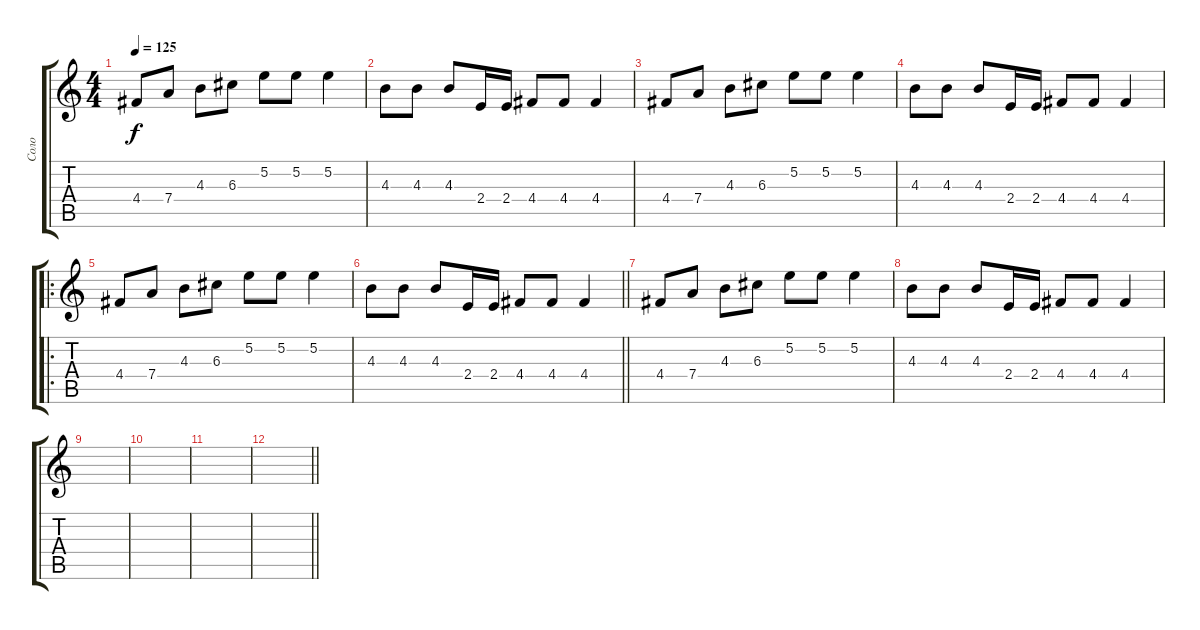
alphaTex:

\track ("Соло" "Соло") {instrument distortionguitar}
\staff {score tabs}
\tuning (E4 B3 G3 D3 A2 E2) {hide}
\ts (4 4)
\tempo 125
\clef g2
\ks c
4.4.8{dy f} 7.4.8 4.3.8 6.3.8 5.2.8 5.2.8 5.2.4 |
4.3.8 4.3.8 4.3.8 2.4.16 2.4.16 4.4.8 4.4.8 4.4.4 |
4.4.8 7.4.8 4.3.8 6.3.8 5.2.8 5.2.8 5.2.4 |
4.3.8 4.3.8 4.3.8 2.4.16 2.4.16 4.4.8 4.4.8 4.4.4 |
\ro
4.4.8 7.4.8 4.3.8 6.3.8 5.2.8 5.2.8 5.2.4 |
\barLineRight lightlight
4.3.8 4.3.8 4.3.8 2.4.16 2.4.16 4.4.8 4.4.8 4.4.4 |
4.4.8 7.4.8 4.3.8 6.3.8 5.2.8 5.2.8 5.2.4 |
4.3.8 4.3.8 4.3.8 2.4.16 2.4.16 4.4.8 4.4.8 4.4.4 |
|
|
|
\barLineRight lightlight
